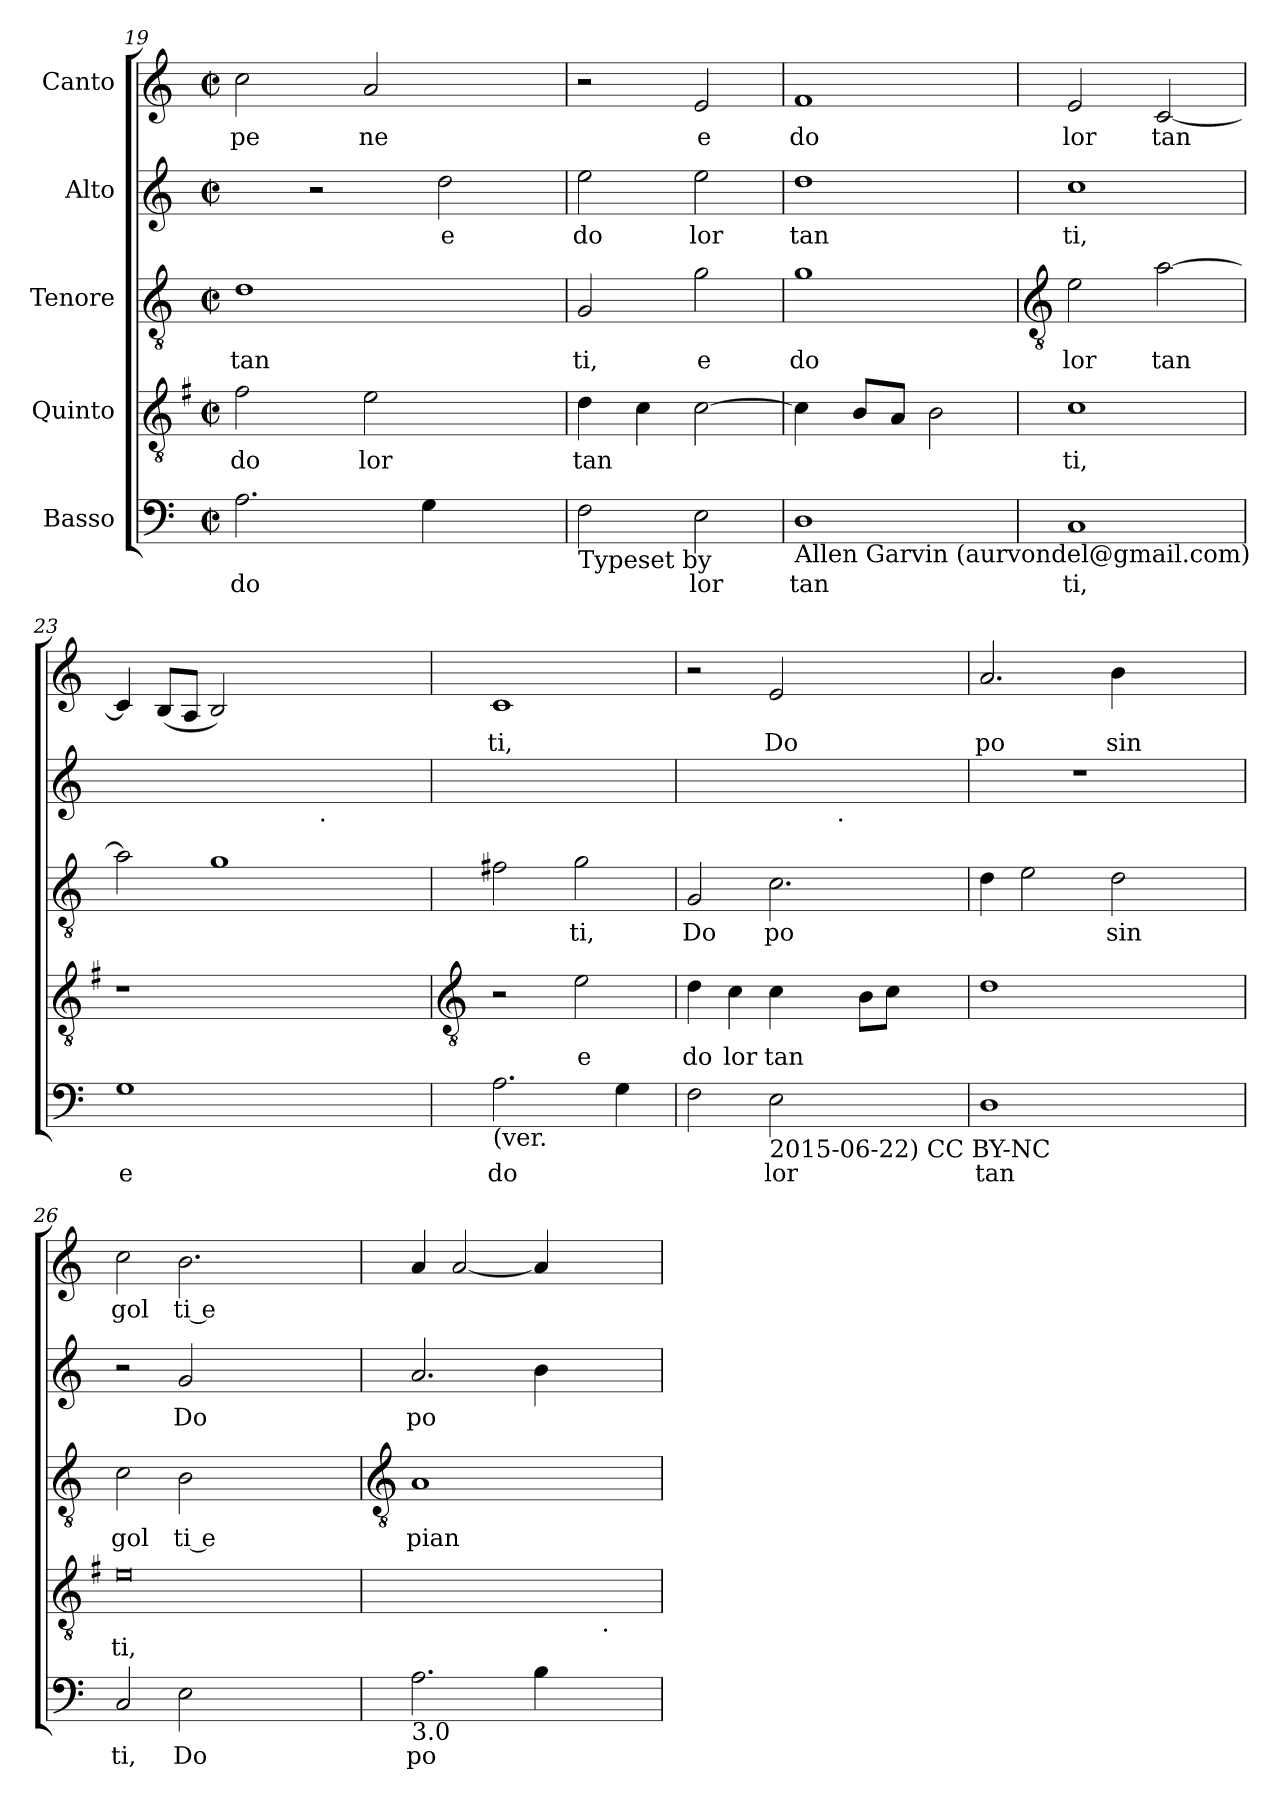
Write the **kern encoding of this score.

**kern	**text	**kern	**text	**kern	**text	**kern	**text	**kern	**text
*part5	*part5	*part4	*part4	*part3	*part3	*part2	*part2	*part1	*part1
*staff5	*staff5	*staff4	*staff4	*staff3	*staff3	*staff2	*staff2	*staff1	*staff1
*I"Basso	*	*I"Quinto	*	*I"Tenore	*	*I"Alto	*	*I"Canto	*
*clefF4	*	*clefGv2	*	*clefGv2	*	*clefG2	*	*clefG2	*
*	*	*ITrd-3c-5	*	*	*	*	*	*	*
*k[]	*	*k[]	*	*k[]	*	*k[]	*	*k[]	*
*C:	*	*C:	*	*C:	*	*C:	*	*C:	*
*M2/2	*	*M2/2	*	*M2/2	*	*M2/2	*	*M2/2	*
*met(c|)	*	*met(c|)	*	*met(c|)	*	*met(c|)	*	*met(c|)	*
=19A	=19A	=19A	=19A	=19A	=19A	=19A	=19A	=19A	=19A
!	!LO:LY:b	!	!LO:LY:b	!	!LO:LY:b	!	!	!	!LO:LY:b
2.A\	do	2b\	do	1d	tan	4ryy	.	2cc\	pe
.	.	.	.	.	.	32ryy	.	.	.
.	.	.	.	.	.	2r	.	.	.
!	!	!	!LO:LY:b	!	!	!	!	!	!LO:LY:b
.	.	2a\	lor	.	.	.	.	2a/	ne
4G\	.	.	.	.	.	.	.	.	.
!	!	!	!	!	!	!	!LO:LY:b	!	!
.	.	.	.	.	.	2dd\	e	.	.
4ryy	.	4ryy	.	4ryy	.	.	.	4ryy	.
32ryy	.	32ryy	.	32ryy	.	.	.	32ryy	.
=20A	=20A	=20A	=20A	=20A	=20A	=20A	=20A	=20A	=20A
!LO:TX:b:t=Typeset by	!	!	!	!	!	!	!	!	!
!	!	!	!LO:LY:b	!	!LO:LY:b	!	!LO:LY:b	!	!
2F\	.	4g\	tan	2G/	ti,	2ee\	do	2r	.
.	.	4f\	.	.	.	.	.	.	.
!	!LO:LY:b	!	!	!	!LO:LY:b	!	!LO:LY:b	!	!LO:LY:b
2E\	lor	[2f\	.	2g\	e	2ee\	lor	2e/	e
=21A	=21A	=21A	=21A	=21A	=21A	=21A	=21A	=21A	=21A
!LO:TX:b:t=Allen Garvin (aurvondel@gmail.com)	!	!	!	!	!	!	!	!	!
!	!LO:LY:b	!	!	!	!LO:LY:b	!	!LO:LY:b	!	!LO:LY:b
1D	tan	4f\]	.	1g	do	1dd	tan	1f	do
.	.	8e/L	.	.	.	.	.	.	.
.	.	8d/J	.	.	.	.	.	.	.
.	.	2e\	.	.	.	.	.	.	.
!!LO:LB:g=z
=22	=22	=22	=22	=22	=22	=22	=22	=22	=22
*	*	*	*	*clefGv2	*	*	*	*	*
!	!LO:LY:b	!	!LO:LY:b	!	!LO:LY:b	!	!LO:LY:b	!	!LO:LY:b
1C	ti,	1f	ti,	2e\	lor	1cc	ti,	2e/	lor
!	!	!	!	!	!LO:LY:b	!	!	!	!LO:LY:b
.	.	.	.	[2a\	tan	.	.	[2c/	tan
=23	=23	=23	=23	=23	=23	=23	=23	=23	=23
!	!LO:LY:b	!	!	!	!	!	!	!	!
1G	e	1r	.	2a\]	.	4ryy	.	4c/]	.
.	.	.	.	.	.	4ryy	.	(<8B/L	.
.	.	.	.	.	.	.	.	8A/J	.
.	.	.	.	1g	.	4ryy	.	2B/)	.
.	.	.	.	.	.	32ryy	.	.	.
.	.	.	.	.	.	32ryy	.	.	.
.	.	.	.	.	.	32ryy	.	.	.
.	.	.	.	.	.	32ryy	.	.	.
.	.	.	.	.	.	32ryy	.	.	.
.	.	.	.	.	.	32ryy	.	.	.
!	!	!	!	!	!	!LO:TX:b:t=.	!	!	!
.	.	.	.	.	.	32ryy	.	.	.
.	.	.	.	.	.	4ryy	.	.	.
2ryy	.	2ryy	.	.	.	.	.	2ryy	.
.	.	.	.	.	.	4ryy	.	.	.
.	.	.	.	.	.	32ryy	.	.	.
!!LO:LB:g=z
=24	=24	=24	=24	=24	=24	=24	=24	=24	=24
*	*	*clefGv2	*	*	*	*	*	*	*
!LO:TX:b:t=(ver.	!	!	!	!	!	!	!	!	!
!	!LO:LY:b	!	!	!	!	!	!	!	!LO:LY:b
2.A\	do	2r	.	2f#X\	.	4ryy	.	1c	ti,
.	.	.	.	.	.	4ryy	.	.	.
!	!	!	!LO:LY:b	!	!LO:LY:b	!	!	!	!
.	.	2a\	e	2g\	ti,	4ryy	.	.	.
4G\	.	.	.	.	.	32ryy	.	.	.
.	.	.	.	.	.	4ryy	.	.	.
32ryy	.	32ryy	.	32ryy	.	.	.	32ryy	.
=25	=25	=25	=25	=25	=25	=25	=25	=25	=25
!	!	!	!LO:LY:b	!	!LO:LY:b	!	!	!	!
2F\	.	4g\	do	2G/	Do	4ryy	.	2r	.
!	!	!	!LO:LY:b	!	!	!	!	!	!
.	.	4f\	lor	.	.	4ryy	.	.	.
!LO:TX:b:t=2015-06-22) CC BY-NC	!	!	!	!	!	!	!	!	!
!	!LO:LY:b	!	!LO:LY:b	!	!LO:LY:b	!	!	!	!LO:LY:b
2E\	lor	4f\	tan	2.c\	po	32ryy	.	2e/	Do
.	.	.	.	.	.	32ryy	.	.	.
.	.	.	.	.	.	32ryy	.	.	.
.	.	.	.	.	.	32ryy	.	.	.
.	.	.	.	.	.	32ryy	.	.	.
.	.	.	.	.	.	32ryy	.	.	.
!	!	!	!	!	!	!LO:TX:b:t=.	!	!	!
.	.	.	.	.	.	32ryy	.	.	.
.	.	.	.	.	.	4ryy	.	.	.
.	.	8e\L	.	.	.	.	.	.	.
.	.	8f\J	.	.	.	.	.	.	.
.	.	.	.	.	.	4ryy	.	.	.
4ryy	.	4ryy	.	.	.	.	.	4ryy	.
.	.	.	.	.	.	32ryy	.	.	.
=25A	=25A	=25A	=25A	=25A	=25A	=25A	=25A	=25A	=25A
!	!LO:LY:b	!	!	!	!	!	!	!	!LO:LY:b
1D	tan	1g	.	4d\	.	4ryy	.	2.a/	po
.	.	.	.	2e\	.	4ryy	.	.	.
.	.	.	.	.	.	32ryy	.	.	.
.	.	.	.	.	.	1r	.	.	.
!	!	!	!	!	!LO:LY:b	!	!	!	!LO:LY:b
.	.	.	.	2d\	sin	.	.	4b\	sin
2ryy	.	2ryy	.	.	.	.	.	2ryy	.
.	.	.	.	4ryy	.	.	.	.	.
32ryy	.	32ryy	.	32ryy	.	.	.	32ryy	.
=26A	=26A	=26A	=26A	=26A	=26A	=26A	=26A	=26A	=26A
!	!LO:LY:b	!	!LO:LY:b	!	!LO:LY:b	!	!	!	!LO:LY:b
2C/	ti,	0a	ti,	2c\	gol	2r	.	2cc\	gol
!	!LO:LY:b	!	!	!	!LO:LY:b	!	!LO:LY:b	!	!LO:LY:b
2E\	Do	.	.	2B\	ti e	2g/	Do	2.b\	ti e
1ryy	.	.	.	1ryy	.	1ryy	.	.	.
.	.	.	.	.	.	.	.	2.ryy	.
!!LO:LB:g=z
=27A	=27A	=27A	=27A	=27A	=27A	=27A	=27A	=27A	=27A
*	*	*	*	*clefGv2	*	*	*	*	*
!LO:TX:b:t=3.0	!	!	!	!	!	!	!	!	!
!	!LO:LY:b	!	!	!	!LO:LY:b	!	!LO:LY:b	!	!
2.A\	po	4ryy	.	1A	pian-	2.a/	po	4a/	.
.	.	4ryy	.	.	.	.	.	[2a/	.
.	.	4ryy	.	.	.	.	.	.	.
4B\	.	32ryy	.	.	.	4b\	.	4a/]	.
.	.	32ryy	.	.	.	.	.	.	.
.	.	32ryy	.	.	.	.	.	.	.
.	.	32ryy	.	.	.	.	.	.	.
.	.	32ryy	.	.	.	.	.	.	.
.	.	32ryy	.	.	.	.	.	.	.
!	!	!LO:TX:b:t=.	!	!	!	!	!	!	!
.	.	32ryy	.	.	.	.	.	.	.
.	.	4ryy	.	.	.	.	.	.	.
8..ryy	.	.	.	8..ryy	.	8..ryy	.	8..ryy	.
=	=	=	=	=	=	=	=	=	=
*-	*-	*-	*-	*-	*-	*-	*-	*-	*-
